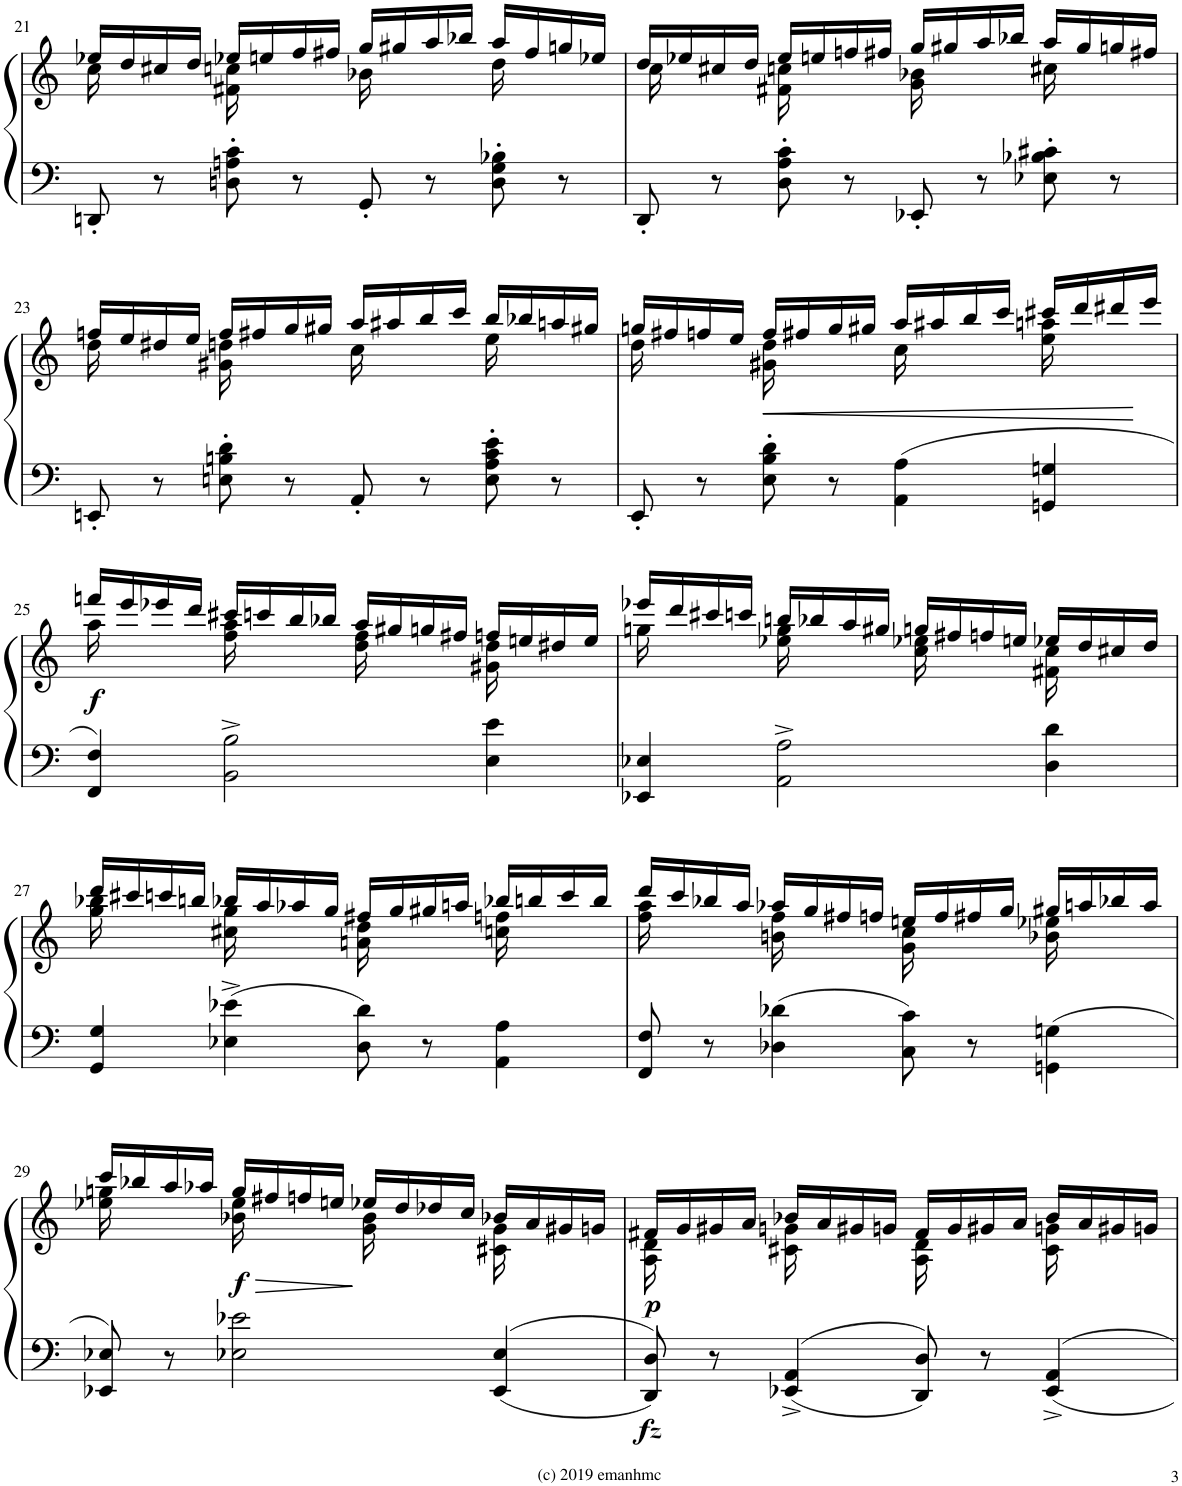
**kern	**kern	**dynam
*part1	*part1	*part1
*staff2	*staff1	*staff1/2
*I"Piano	*	*
*I'Pno.	*	*
!!LO:PB:g=z
*clefF4	*clefG2	*
*k[]	*k[]	*
*M4/4	*M4/4	*
*met(c)	*met(c)	*
=21	=21	=21
*	*^	*
8DDn'/	16ee-X/LL	16cc\	.
.	16dd/	8.ryy	.
8r	16cc#X/	.	.
.	16dd/JJ	.	.
8Dn\' 8An\' 8c\'	16ee-X/LL	16f#X\ 16ccn\	.
.	16een/	8.ryy	.
8r	16ff/	.	.
.	16ff#X/JJ	.	.
8GG'/	16gg/LL	16b-X\	.
.	16gg#X/	8.ryy	.
8r	16aa/	.	.
.	16bb-X/JJ	.	.
8D\' 8G\' 8B-X\'	16aa/LL	16dd\	.
.	16ff#/	8.ryy	.
8r	16ggn/	.	.
.	16ee-X/JJ	.	.
=22	=22	=22	=22
8DD'/	16dd/LL	16cc\	.
.	16ee-X/	8.ryy	.
8r	16cc#X/	.	.
.	16dd/JJ	.	.
8D\' 8A\' 8c\'	16ee-/LL	16f#X\ 16ccn\	.
.	16een/	8.ryy	.
8r	16ffn/	.	.
.	16ff#X/JJ	.	.
8EE-X'/	16gg/LL	16g\ 16b-X\	.
.	16gg#X/	8.ryy	.
8r	16aa/	.	.
.	16bb-X/JJ	.	.
8E-X\' 8B-X\' 8c#X\'	16aa/LL	16cc#X\	.
.	16gg#/	8.ryy	.
8r	16ggn/	.	.
.	16ff#X/JJ	.	.
!!LO:LB:g=z	!!
=23	=23	=23	=23
8EEn'/	16ffn/LL	16dd\	.
.	16ee/	8.ryy	.
8r	16dd#X/	.	.
.	16ee/JJ	.	.
8En\' 8Bn\' 8d\'	16ff/LL	16g#X\ 16ddn\	.
.	16ff#X/	8.ryy	.
8r	16gg/	.	.
.	16gg#X/JJ	.	.
8AA'/	16aa/LL	16cc\	.
.	16aa#X/	8.ryy	.
8r	16bb/	.	.
.	16ccc/JJ	.	.
8E\' 8A\' 8c\' 8e\'	16bb/LL	16ee\	.
.	16bb-X/	8.ryy	.
8r	16aan/	.	.
.	16gg#X/JJ	.	.
=24	=24	=24	=24
8EE'/	16ggn/LL	16dd\	.
.	16ff#X/	8.ryy	.
8r	16ffn/	.	.
.	16ee/JJ	.	.
!	!	!	!LO:HP:b
8E\' 8B\' 8d\'	16ff/LL	16g#X\ 16dd\	<
.	16ff#X/	8.ryy	.
8r	16gg/	.	.
.	16gg#X/JJ	.	.
4AA\ 4A\	16aa/LL	16cc\	.
.	16aa#X/	8.ryy	.
.	16bb/	.	.
.	16ccc/JJ	.	.
4GGn/ 4Gn/	16ccc#X/LL	16ee\ 16aan\	.
.	16ddd/	8.ryy	.
.	16ddd#X/	.	.
.	16eee/JJ	.	[
!!LO:LB:g=z	!!
=25	=25	=25	=25
!	!	!	!LO:DY:b
4FF/ 4F/	16fffn/LL	16aa\	f
.	16eee/	8.ryy	.
.	16eee-X/	.	.
.	16ddd/JJ	.	.
2BB\^ 2B\^	16ccc#X/LL	16ff\ 16aa\	.
.	16cccn/	8.ryy	.
.	16bb/	.	.
.	16bb-X/JJ	.	.
.	16aa/LL	16dd\ 16ff\	.
.	16gg#X/	8.ryy	.
.	16ggn/	.	.
.	16ff#X/JJ	.	.
4E\ 4e\	16ffn/LL	16g#X\ 16dd\	.
.	16een/	8.ryy	.
.	16dd#X/	.	.
.	16ee/JJ	.	.
=26	=26	=26	=26
4EE-X/ 4E-X/	16eee-X/LL	16ggn\	.
.	16ddd/	8.ryy	.
.	16ccc#X/	.	.
.	16cccn/JJ	.	.
2AA\^ 2A\^	16bbn/LL	16ee-X\ 16gg\	.
.	16bb-X/	8.ryy	.
.	16aa/	.	.
.	16gg#X/JJ	.	.
.	16ggn/LL	16cc\ 16ee-X\	.
.	16ff#X/	8.ryy	.
.	16ffn/	.	.
.	16een/JJ	.	.
4D\ 4d\	16ee-X/LL	16f#X\ 16cc\	.
.	16dd/	8.ryy	.
.	16cc#X/	.	.
.	16dd/JJ	.	.
!!LO:LB:g=z	!!
=27	=27	=27	=27
4GG/ 4G/	16ddd/LL	16gg\ 16bb-X\	.
.	16ccc#X/	8.ryy	.
.	16cccn/	.	.
.	16bbn/JJ	.	.
4E-X\^ 4e-X\^	16bb-X/LL	16cc#X\ 16gg\	.
.	16aa/	8.ryy	.
.	16aa-X/	.	.
.	16gg/JJ	.	.
8D\ 8d\	16ff#X/LL	16an\ 16dd\	.
.	16gg/	8.ryy	.
8r	16gg#X/	.	.
.	16aan/JJ	.	.
4AA\ 4A\	16bb-X/LL	16ccn\ 16ffn\	.
.	16bbn/	8.ryy	.
.	16ccc/	.	.
.	16bb/JJ	.	.
=28	=28	=28	=28
8FF/ 8F/	16ddd/LL	16ff\ 16aa\	.
.	16ccc/	8.ryy	.
8r	16bb-X/	.	.
.	16aa/JJ	.	.
4D-X\ 4d-X\	16aa-X/LL	16bn\ 16ff\	.
.	16gg/	8.ryy	.
.	16ff#X/	.	.
.	16ffn/JJ	.	.
8C\ 8c\	16een/LL	16g\ 16cc\	.
.	16ff/	8.ryy	.
8r	16ff#X/	.	.
.	16gg/JJ	.	.
4GGn\ 4Gn\	16gg#X/LL	16b-X\ 16ee-X\	.
.	16aan/	8.ryy	.
.	16bb-X/	.	.
.	16aa/JJ	.	.
!!LO:LB:g=z	!!
=29	=29	=29	=29
8EE-X/ 8E-X/	16ccc/LL	16ee-X\ 16ggn\	.
.	16bb-X/	8.ryy	.
8r	16aa/	.	.
.	16aa-X/JJ	.	.
!	!	!	!LO:HP:b
!	!	!	!LO:DY:n=1:b
2E-X\ 2e-X\	16gg/LL	16b-X\ 16ee-\	> f
.	16ff#X/	8.ryy	.
.	16ffn/	.	.
.	16een/JJ	.	.
.	16ee-X/LL	16g\ 16b-\	]
.	16dd/	8.ryy	.
.	16dd-X/	.	.
.	16cc/JJ	.	.
4EE-/ 4E-/	16b-X/LL	16c#X\ 16g\	.
.	16a/	8.ryy	.
.	16g#X/	.	.
.	16gn/JJ	.	.
=30	=30	=30	=30
!	!	!	!LO:DY:b=2
!	!	!	!LO:DY:n=1:b
8DD/ 8D/	16f#X/LL	16A\ 16d\	fz p
.	16g/	8.ryy	.
8r	16g#X/	.	.
.	16a/JJ	.	.
4EE-X/^ 4AA/^	16b-X/LL	16c#X\ 16gn\	.
.	16a/	8.ryy	.
.	16g#X/	.	.
.	16gn/JJ	.	.
8DD/ 8D/	16f#/LL	16A\ 16d\	.
.	16g/	8.ryy	.
8r	16g#X/	.	.
.	16a/JJ	.	.
4EE-/^ 4AA/^	16b-/LL	16c#\ 16gn\	.
.	16a/	8.ryy	.
.	16g#X/	.	.
.	16gn/JJ	.	.
*	*v	*v	*
=	=	=
*-	*-	*-
